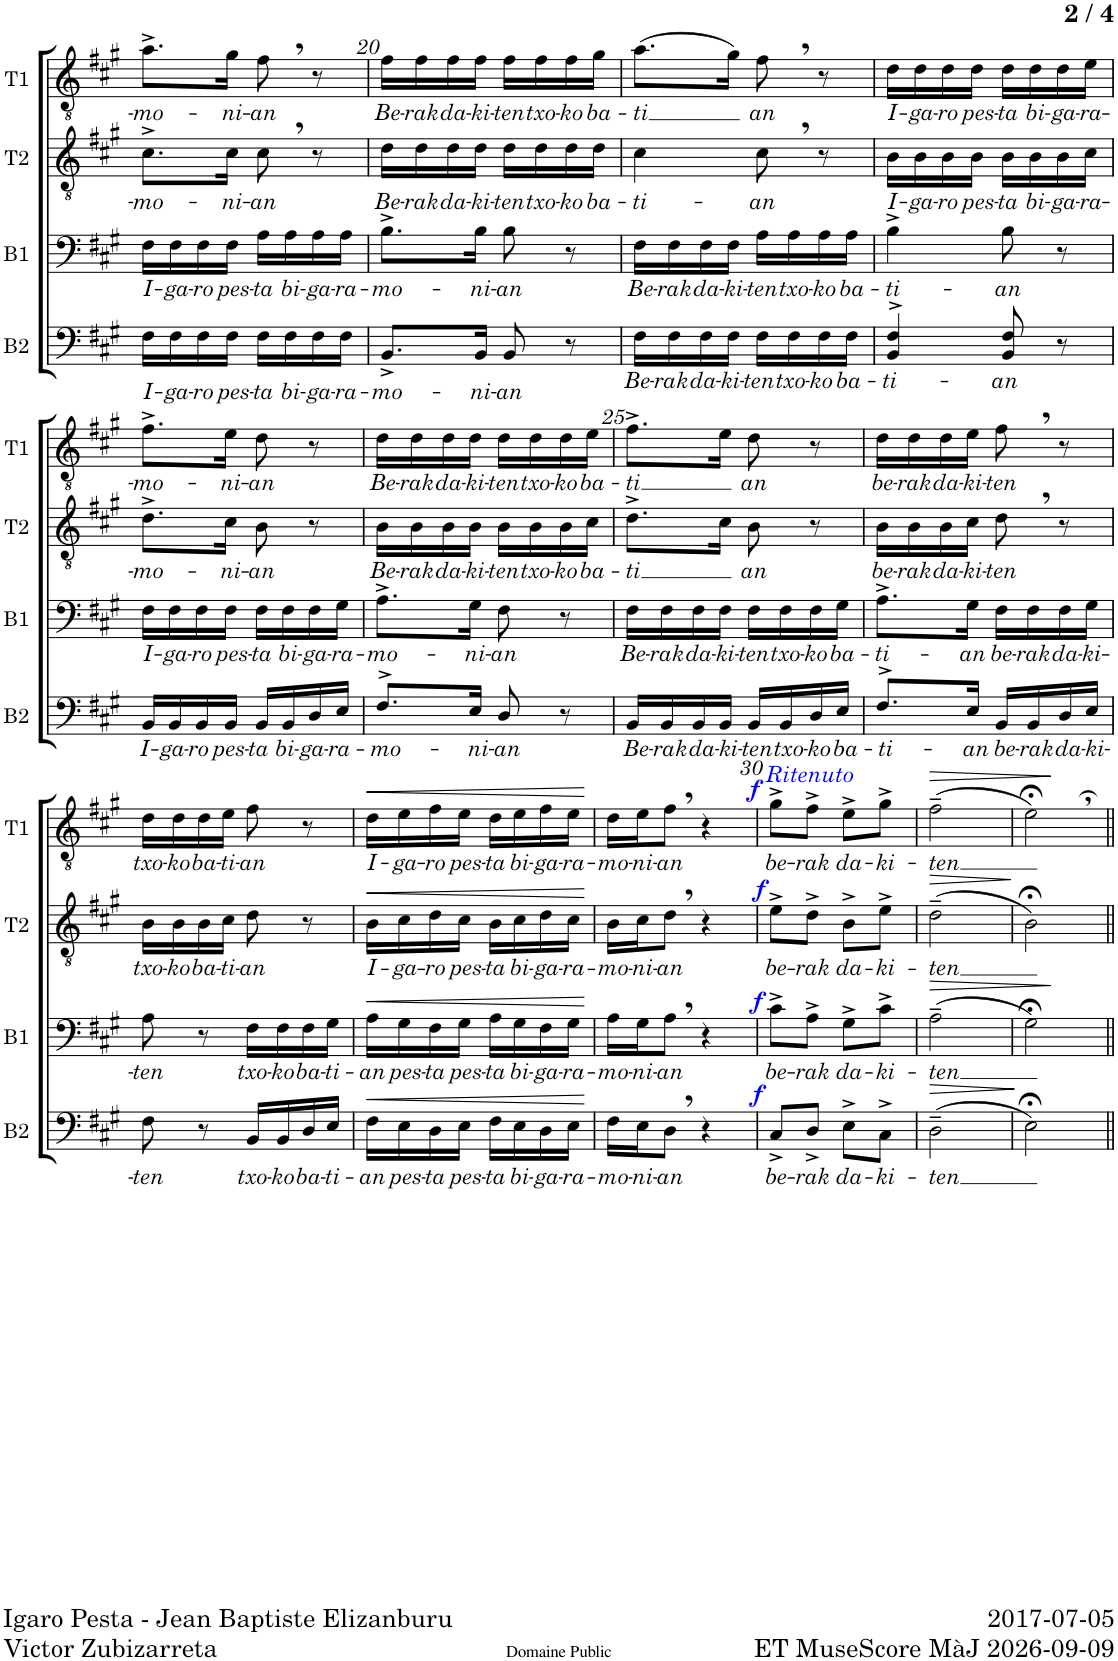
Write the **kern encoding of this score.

**kern	**text	**dynam	**kern	**text	**dynam	**kern	**text	**dynam	**kern	**text	**dynam
*part4	*part4	*part4	*part3	*part3	*part3	*part2	*part2	*part2	*part1	*part1	*part1
*staff4	*staff4	*staff4	*staff3	*staff3	*staff3	*staff2	*staff2	*staff2	*staff1	*staff1	*staff1
*I"Basse	*	*	*I"Baryton	*	*	*I"Ténor 2	*	*	*I"Ténor 1	*	*
*I'B2	*	*	*I'B1	*	*	*I'T2	*	*	*I'T1	*	*
!!LO:PB:g=z
*clefF4	*	*	*clefF4	*	*	*clefGv2	*	*	*clefGv2	*	*
*k[f#c#g#]	*	*	*k[f#c#g#]	*	*	*k[f#c#g#]	*	*	*k[f#c#g#]	*	*
*M2/4	*	*	*M2/4	*	*	*M2/4	*	*	*M2/4	*	*
=19	=19	=19	=19	=19	=19	=19	=19	=19	=19	=19	=19
!	!LO:LY:b	!	!	!LO:LY:b	!	!	!LO:LY:b	!	!	!LO:LY:b	!
16F#\LL	I-	.	16F#\LL	I-	.	8.c#^\L	-mo-	.	8.a^\L	-mo-	.
!	!LO:LY:b	!	!	!LO:LY:b	!	!	!	!	!	!	!
16F#\	-ga-	.	16F#\	-ga-	.	.	.	.	.	.	.
!	!LO:LY:b	!	!	!LO:LY:b	!	!	!	!	!	!	!
16F#\	-ro	.	16F#\	-ro	.	.	.	.	.	.	.
!	!LO:LY:b	!	!	!LO:LY:b	!	!	!LO:LY:b	!	!	!LO:LY:b	!
16F#\JJ	pes-	.	16F#\JJ	pes-	.	16c#\Jk	-ni-	.	16g#\Jk	-ni-	.
!	!LO:LY:b	!	!	!LO:LY:b	!	!	!LO:LY:b	!	!	!LO:LY:b	!
16F#\LL	-ta	.	16A\LL	-ta	.	8c#,\	-an	.	8f#,\	-an	.
!	!LO:LY:b	!	!	!LO:LY:b	!	!	!	!	!	!	!
16F#\	bi-	.	16A\	bi-	.	.	.	.	.	.	.
!	!LO:LY:b	!	!	!LO:LY:b	!	!	!	!	!	!	!
16F#\	-ga-	.	16A\	-ga-	.	8r	.	.	8r	.	.
!	!LO:LY:b	!	!	!LO:LY:b	!	!	!	!	!	!	!
16F#\JJ	-ra-	.	16A\JJ	-ra-	.	.	.	.	.	.	.
=20	=20	=20	=20	=20	=20	=20	=20	=20	=20	=20	=20
!	!LO:LY:b	!	!	!LO:LY:b	!	!	!LO:LY:b	!	!	!LO:LY:b	!
8.BB^/L	-mo-	.	8.B^\L	-mo-	.	16d\LL	Be-	.	16f#\LL	Be-	.
!	!	!	!	!	!	!	!LO:LY:b	!	!	!LO:LY:b	!
.	.	.	.	.	.	16d\	-rak	.	16f#\	-rak	.
!	!	!	!	!	!	!	!LO:LY:b	!	!	!LO:LY:b	!
.	.	.	.	.	.	16d\	da-	.	16f#\	da-	.
!	!LO:LY:b	!	!	!LO:LY:b	!	!	!LO:LY:b	!	!	!LO:LY:b	!
16BB/Jk	-ni-	.	16B\Jk	-ni-	.	16d\JJ	-ki-	.	16f#\JJ	-ki-	.
!	!LO:LY:b	!	!	!LO:LY:b	!	!	!LO:LY:b	!	!	!LO:LY:b	!
8BB/	-an	.	8B\	-an	.	16d\LL	-ten	.	16f#\LL	-ten	.
!	!	!	!	!	!	!	!LO:LY:b	!	!	!LO:LY:b	!
.	.	.	.	.	.	16d\	txo-	.	16f#\	txo-	.
!	!	!	!	!	!	!	!LO:LY:b	!	!	!LO:LY:b	!
8r	.	.	8r	.	.	16d\	-ko	.	16f#\	-ko	.
!	!	!	!	!	!	!	!LO:LY:b	!	!	!LO:LY:b	!
.	.	.	.	.	.	16d\JJ	ba-	.	16g#\JJ	ba-	.
=21	=21	=21	=21	=21	=21	=21	=21	=21	=21	=21	=21
!	!LO:LY:b	!	!	!LO:LY:b	!	!	!LO:LY:b	!	!	!LO:LY:b	!
16F#\LL	Be-	.	16F#\LL	Be-	.	4c#\	-ti-	.	(8.a\L	-ti	.
!	!LO:LY:b	!	!	!LO:LY:b	!	!	!	!	!	!	!
16F#\	-rak	.	16F#\	-rak	.	.	.	.	.	.	.
!	!LO:LY:b	!	!	!LO:LY:b	!	!	!	!	!	!	!
16F#\	da-	.	16F#\	da-	.	.	.	.	.	.	.
!	!LO:LY:b	!	!	!LO:LY:b	!	!	!	!	!	!	!
16F#\JJ	-ki-	.	16F#\JJ	-ki-	.	.	.	.	16g#\Jk)	.	.
!	!LO:LY:b	!	!	!LO:LY:b	!	!	!LO:LY:b	!	!	!LO:LY:b	!
16F#\LL	-ten	.	16A\LL	-ten	.	8c#,\	-an	.	8f#,\	an	.
!	!LO:LY:b	!	!	!LO:LY:b	!	!	!	!	!	!	!
16F#\	txo-	.	16A\	txo-	.	.	.	.	.	.	.
!	!LO:LY:b	!	!	!LO:LY:b	!	!	!	!	!	!	!
16F#\	-ko	.	16A\	-ko	.	8r	.	.	8r	.	.
!	!LO:LY:b	!	!	!LO:LY:b	!	!	!	!	!	!	!
16F#\JJ	ba-	.	16A\JJ	ba-	.	.	.	.	.	.	.
=22	=22	=22	=22	=22	=22	=22	=22	=22	=22	=22	=22
!	!LO:LY:b	!	!	!LO:LY:b	!	!	!LO:LY:b	!	!	!LO:LY:b	!
4BB/^> 4F#/^>	-ti-	.	4B^\	-ti-	.	16B\LL	I-	.	16d\LL	I-	.
!	!	!	!	!	!	!	!LO:LY:b	!	!	!LO:LY:b	!
.	.	.	.	.	.	16B\	-ga-	.	16d\	-ga-	.
!	!	!	!	!	!	!	!LO:LY:b	!	!	!LO:LY:b	!
.	.	.	.	.	.	16B\	-ro	.	16d\	-ro	.
!	!	!	!	!	!	!	!LO:LY:b	!	!	!LO:LY:b	!
.	.	.	.	.	.	16B\JJ	pes-	.	16d\JJ	pes-	.
!	!LO:LY:b	!	!	!LO:LY:b	!	!	!LO:LY:b	!	!	!LO:LY:b	!
8BB/ 8F#/	-an	.	8B\	-an	.	16B\LL	-ta	.	16d\LL	-ta	.
!	!	!	!	!	!	!	!LO:LY:b	!	!	!LO:LY:b	!
.	.	.	.	.	.	16B\	bi-	.	16d\	bi-	.
!	!	!	!	!	!	!	!LO:LY:b	!	!	!LO:LY:b	!
8r	.	.	8r	.	.	16B\	-ga-	.	16d\	-ga-	.
!	!	!	!	!	!	!	!LO:LY:b	!	!	!LO:LY:b	!
.	.	.	.	.	.	16c#\JJ	-ra-	.	16e\JJ	-ra-	.
!!LO:LB:g=z
=23	=23	=23	=23	=23	=23	=23	=23	=23	=23	=23	=23
!	!LO:LY:b	!	!	!LO:LY:b	!	!	!LO:LY:b	!	!	!LO:LY:b	!
16BB/LL	I-	.	16F#\LL	I-	.	8.d^\L	-mo-	.	8.f#^\L	-mo-	.
!	!LO:LY:b	!	!	!LO:LY:b	!	!	!	!	!	!	!
16BB/	-ga-	.	16F#\	-ga-	.	.	.	.	.	.	.
!	!LO:LY:b	!	!	!LO:LY:b	!	!	!	!	!	!	!
16BB/	-ro	.	16F#\	-ro	.	.	.	.	.	.	.
!	!LO:LY:b	!	!	!LO:LY:b	!	!	!LO:LY:b	!	!	!LO:LY:b	!
16BB/JJ	pes-	.	16F#\JJ	pes-	.	16c#\Jk	-ni-	.	16e\Jk	-ni-	.
!	!LO:LY:b	!	!	!LO:LY:b	!	!	!LO:LY:b	!	!	!LO:LY:b	!
16BB/LL	-ta	.	16F#\LL	-ta	.	8B\	-an	.	8d\	-an	.
!	!LO:LY:b	!	!	!LO:LY:b	!	!	!	!	!	!	!
16BB/	bi-	.	16F#\	bi-	.	.	.	.	.	.	.
!	!LO:LY:b	!	!	!LO:LY:b	!	!	!	!	!	!	!
16D/	-ga-	.	16F#\	-ga-	.	8r	.	.	8r	.	.
!	!LO:LY:b	!	!	!LO:LY:b	!	!	!	!	!	!	!
16E/JJ	-ra-	.	16G#\JJ	-ra-	.	.	.	.	.	.	.
=24	=24	=24	=24	=24	=24	=24	=24	=24	=24	=24	=24
!	!LO:LY:b	!	!	!LO:LY:b	!	!	!LO:LY:b	!	!	!LO:LY:b	!
8.F#^>/L	-mo-	.	8.A^\L	-mo-	.	16B\LL	Be-	.	16d\LL	Be-	.
!	!	!	!	!	!	!	!LO:LY:b	!	!	!LO:LY:b	!
.	.	.	.	.	.	16B\	-rak	.	16d\	-rak	.
!	!	!	!	!	!	!	!LO:LY:b	!	!	!LO:LY:b	!
.	.	.	.	.	.	16B\	da-	.	16d\	da-	.
!	!LO:LY:b	!	!	!LO:LY:b	!	!	!LO:LY:b	!	!	!LO:LY:b	!
16E/Jk	-ni-	.	16G#\Jk	-ni-	.	16B\JJ	-ki-	.	16d\JJ	-ki-	.
!	!LO:LY:b	!	!	!LO:LY:b	!	!	!LO:LY:b	!	!	!LO:LY:b	!
8D/	-an	.	8F#\	-an	.	16B\LL	-ten	.	16d\LL	-ten	.
!	!	!	!	!	!	!	!LO:LY:b	!	!	!LO:LY:b	!
.	.	.	.	.	.	16B\	txo-	.	16d\	txo-	.
!	!	!	!	!	!	!	!LO:LY:b	!	!	!LO:LY:b	!
8r	.	.	8r	.	.	16B\	-ko	.	16d\	-ko	.
!	!	!	!	!	!	!	!LO:LY:b	!	!	!LO:LY:b	!
.	.	.	.	.	.	16c#\JJ	ba-	.	16e\JJ	ba-	.
=25	=25	=25	=25	=25	=25	=25	=25	=25	=25	=25	=25
!	!LO:LY:b	!	!	!LO:LY:b	!	!	!LO:LY:b	!	!	!LO:LY:b	!
16BB/LL	Be-	.	16F#\LL	Be-	.	8.d^\L	-ti	.	8.f#^\L	-ti	.
!	!LO:LY:b	!	!	!LO:LY:b	!	!	!	!	!	!	!
16BB/	-rak	.	16F#\	-rak	.	.	.	.	.	.	.
!	!LO:LY:b	!	!	!LO:LY:b	!	!	!	!	!	!	!
16BB/	da-	.	16F#\	da-	.	.	.	.	.	.	.
!	!LO:LY:b	!	!	!LO:LY:b	!	!	!	!	!	!	!
16BB/JJ	-ki-	.	16F#\JJ	-ki-	.	16c#\Jk	.	.	16e\Jk	.	.
!	!LO:LY:b	!	!	!LO:LY:b	!	!	!LO:LY:b	!	!	!LO:LY:b	!
16BB/LL	-ten	.	16F#\LL	-ten	.	8B\	an	.	8d\	an	.
!	!LO:LY:b	!	!	!LO:LY:b	!	!	!	!	!	!	!
16BB/	txo-	.	16F#\	txo-	.	.	.	.	.	.	.
!	!LO:LY:b	!	!	!LO:LY:b	!	!	!	!	!	!	!
16D/	-ko	.	16F#\	-ko	.	8r	.	.	8r	.	.
!	!LO:LY:b	!	!	!LO:LY:b	!	!	!	!	!	!	!
16E/JJ	ba-	.	16G#\JJ	ba-	.	.	.	.	.	.	.
=26	=26	=26	=26	=26	=26	=26	=26	=26	=26	=26	=26
!	!LO:LY:b	!	!	!LO:LY:b	!	!	!LO:LY:b	!	!	!LO:LY:b	!
8.F#^>/L	-ti-	.	8.A^\L	-ti-	.	16B\LL	be-	.	16d\LL	be-	.
!	!	!	!	!	!	!	!LO:LY:b	!	!	!LO:LY:b	!
.	.	.	.	.	.	16B\	-rak	.	16d\	-rak	.
!	!	!	!	!	!	!	!LO:LY:b	!	!	!LO:LY:b	!
.	.	.	.	.	.	16B\	da-	.	16d\	da-	.
!	!LO:LY:b	!	!	!LO:LY:b	!	!	!LO:LY:b	!	!	!LO:LY:b	!
16E/Jk	-an	.	16G#\Jk	-an	.	16c#\JJ	-ki-	.	16e\JJ	-ki-	.
!	!LO:LY:b	!	!	!LO:LY:b	!	!	!LO:LY:b	!	!	!LO:LY:b	!
16BB/LL	be-	.	16F#\LL	be-	.	8d,\	-ten	.	8f#,\	-ten	.
!	!LO:LY:b	!	!	!LO:LY:b	!	!	!	!	!	!	!
16BB/	-rak	.	16F#\	-rak	.	.	.	.	.	.	.
!	!LO:LY:b	!	!	!LO:LY:b	!	!	!	!	!	!	!
16D/	da-	.	16F#\	da-	.	8r	.	.	8r	.	.
!	!LO:LY:b	!	!	!LO:LY:b	!	!	!	!	!	!	!
16E/JJ	-ki-	.	16G#\JJ	-ki-	.	.	.	.	.	.	.
!!LO:LB:g=z
=27	=27	=27	=27	=27	=27	=27	=27	=27	=27	=27	=27
!	!LO:LY:b	!	!	!LO:LY:b	!	!	!LO:LY:b	!	!	!LO:LY:b	!
8F#\	-ten	.	8A\	-ten	.	16B\LL	txo-	.	16d\LL	txo-	.
!	!	!	!	!	!	!	!LO:LY:b	!	!	!LO:LY:b	!
.	.	.	.	.	.	16B\	-ko	.	16d\	-ko	.
!	!	!	!	!	!	!	!LO:LY:b	!	!	!LO:LY:b	!
8r	.	.	8r	.	.	16B\	ba-	.	16d\	ba-	.
!	!	!	!	!	!	!	!LO:LY:b	!	!	!LO:LY:b	!
.	.	.	.	.	.	16c#\JJ	-ti-	.	16e\JJ	-ti-	.
!	!LO:LY:b	!	!	!LO:LY:b	!	!	!LO:LY:b	!	!	!LO:LY:b	!
16BB/LL	txo-	.	16F#\LL	txo-	.	8d\	-an	.	8f#\	-an	.
!	!LO:LY:b	!	!	!LO:LY:b	!	!	!	!	!	!	!
16BB/	-ko	.	16F#\	-ko	.	.	.	.	.	.	.
!	!LO:LY:b	!	!	!LO:LY:b	!	!	!	!	!	!	!
16D/	ba-	.	16F#\	ba-	.	8r	.	.	8r	.	.
!	!LO:LY:b	!	!	!LO:LY:b	!	!	!	!	!	!	!
16E/JJ	-ti-	.	16G#\JJ	-ti-	.	.	.	.	.	.	.
=28	=28	=28	=28	=28	=28	=28	=28	=28	=28	=28	=28
!	!LO:LY:b	!LO:HP:b	!	!LO:LY:b	!LO:HP:b	!	!LO:LY:b	!LO:HP:b	!	!LO:LY:b	!LO:HP:b
16F#\LL	-an	<	16A\LL	-an	<	16B\LL	I-	<	16d\LL	I-	<
!	!LO:LY:b	!	!	!LO:LY:b	!	!	!LO:LY:b	!	!	!LO:LY:b	!
16E\	pes-	.	16G#\	pes-	.	16c#\	-ga-	.	16e\	-ga-	.
!	!LO:LY:b	!	!	!LO:LY:b	!	!	!LO:LY:b	!	!	!LO:LY:b	!
16D\	-ta	.	16F#\	-ta	.	16d\	-ro	.	16f#\	-ro	.
!	!LO:LY:b	!	!	!LO:LY:b	!	!	!LO:LY:b	!	!	!LO:LY:b	!
16E\JJ	pes-	.	16G#\JJ	pes-	.	16c#\JJ	pes-	.	16e\JJ	pes-	.
!	!LO:LY:b	!	!	!LO:LY:b	!	!	!LO:LY:b	!	!	!LO:LY:b	!
16F#\LL	-ta	.	16A\LL	-ta	.	16B\LL	-ta	.	16d\LL	-ta	.
!	!LO:LY:b	!	!	!LO:LY:b	!	!	!LO:LY:b	!	!	!LO:LY:b	!
16E\	bi-	.	16G#\	bi-	.	16c#\	bi-	.	16e\	bi-	.
!	!LO:LY:b	!	!	!LO:LY:b	!	!	!LO:LY:b	!	!	!LO:LY:b	!
16D\	-ga-	.	16F#\	-ga-	.	16d\	-ga-	.	16f#\	-ga-	.
!	!LO:LY:b	!	!	!LO:LY:b	!	!	!LO:LY:b	!	!	!LO:LY:b	!
16E\JJ	-ra-	.	16G#\JJ	-ra-	.	16c#\JJ	-ra-	.	16e\JJ	-ra-	.
.	.	[	.	.	[	.	.	[	.	.	[
=29	=29	=29	=29	=29	=29	=29	=29	=29	=29	=29	=29
!	!LO:LY:b	!	!	!LO:LY:b	!	!	!LO:LY:b	!	!	!LO:LY:b	!
16F#\LL	-mo-	.	16A\LL	-mo-	.	16B\LL	-mo-	.	16d\LL	-mo-	.
!	!LO:LY:b	!	!	!LO:LY:b	!	!	!LO:LY:b	!	!	!LO:LY:b	!
16E\J	-ni-	.	16G#\J	-ni-	.	16c#\J	-ni-	.	16e\J	-ni-	.
!	!LO:LY:b	!	!	!LO:LY:b	!	!	!LO:LY:b	!	!	!LO:LY:b	!
8D,\J	-an	.	8A,\J	-an	.	8d,\J	-an	.	8f#,\J	-an	.
4r	.	.	4r	.	.	4r	.	.	4r	.	.
=30	=30	=30	=30	=30	=30	=30	=30	=30	=30	=30	=30
!	!	!	!	!	!	!	!	!	!LO:TX:a:i:color=#0000FF:t=Ritenuto	!	!
!	!LO:LY:b	!LO:DY:a	!	!LO:LY:b	!LO:DY:a	!	!LO:LY:b	!LO:DY:a	!	!LO:LY:b	!LO:DY:a
8C#^/L	be-	f	8c#^\L	be-	f	8e^\L	be-	f	8g#^\L	be-	f
!	!LO:LY:b	!	!	!LO:LY:b	!	!	!LO:LY:b	!	!	!LO:LY:b	!
8D^/J	-rak	.	8A^\J	-rak	.	8d^\J	-rak	.	8f#^\J	-rak	.
!	!LO:LY:b	!	!	!LO:LY:b	!	!	!LO:LY:b	!	!	!LO:LY:b	!
8E^\L	da-	.	8G#^\L	da-	.	8B^\L	da-	.	8e^\L	da-	.
!	!LO:LY:b	!	!	!LO:LY:b	!	!	!LO:LY:b	!	!	!LO:LY:b	!
8C#^\J	-ki-	.	8c#^\J	-ki-	.	8e^\J	-ki-	.	8g#^\J	-ki-	.
=31	=31	=31	=31	=31	=31	=31	=31	=31	=31	=31	=31
!	!LO:LY:b	!LO:HP:b	!	!LO:LY:b	!LO:HP:b	!	!LO:LY:b	!LO:HP:b	!	!LO:LY:b	!LO:HP:b
(2D~\	-ten	>	(2A~\	-ten	>	(2d~\	-ten	>	(2f#~\	-ten	>
.	.	]	.	.	.	.	.	]	.	.	.
=32	=32	=32	=32	=32	=32	=32	=32	=32	=32	=32	=32
2E;<\)	.	.	2G#;<\)	.	.	2B;<\)	.	.	2e;<,\)	.	.
.	.	.	.	.	]	.	.	.	.	.	]
=||	=||	=||	=||	=||	=||	=||	=||	=||	=||	=||	=||
*-	*-	*-	*-	*-	*-	*-	*-	*-	*-	*-	*-
